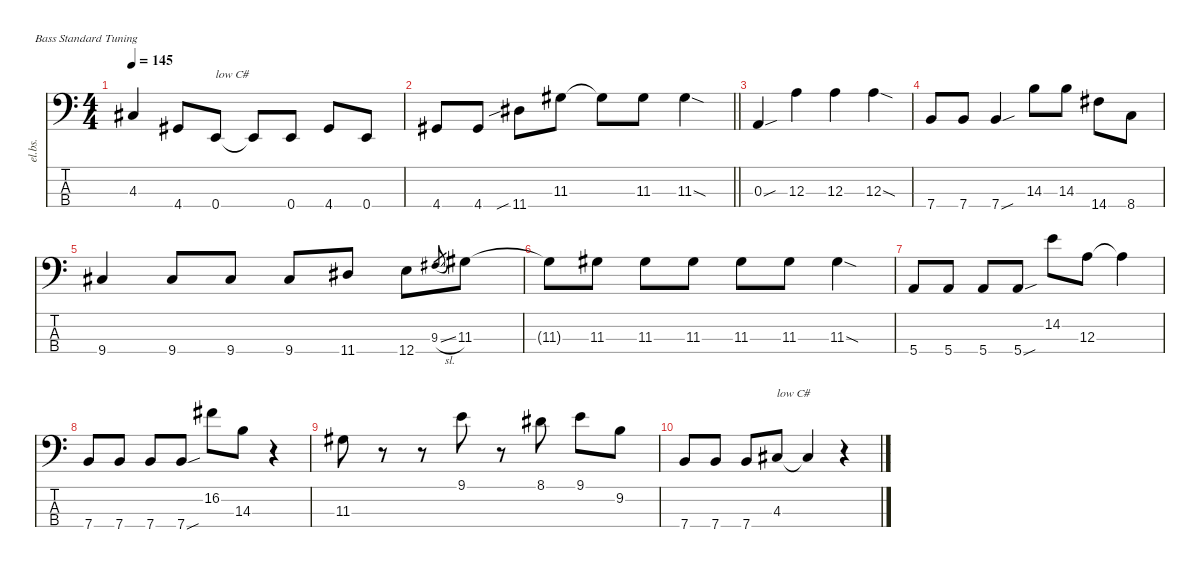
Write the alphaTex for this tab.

\defaultSystemsLayout 4
\hideDynamics
\bracketExtendMode nobrackets
\track ("Electric Bass" "el.bs.") {mute instrument electricbassfinger}
\staff {score tabs}
\tuning (G2 D2 A1 E1)
\ts (4 4)
\tempo 145
\clef f4
\ks c
4.3{acc #}.4{dy mf beam Up} 4.4{acc #}.8{beam Up} 0.4.8{txt "low C#" beam Up} 0.4{t}.8{beam Up} 0.4.8{beam Up} 4.4{acc #}.8{beam Up} 0.4.8{beam Up} |
\barLineRight lightlight
4.4{acc #}.8{beam Up} 4.4{acc #}.8{beam Up} 11.4{sib acc #}.8{beam Down} 11.3{acc #}.8{beam Down} 11.3{t acc #}.8{beam Down} 11.3{acc #}.8{beam Down} 11.3{sod acc #}.4{beam Down} |
0.3{sou}.4{beam Up} 12.3.4{beam Down} 12.3.4{beam Down} 12.3{sod}.4{beam Down} |
7.4.8{beam Up} 7.4.8{beam Up} 7.4{sou}.4{beam Up} 14.3.8{beam Down} 14.3.8{beam Down} 14.4{acc #}.8{beam Down} 8.4.8{beam Down} |
9.4{acc #}.4{beam Up} 9.4{acc #}.8{beam Up} 9.4{acc #}.8{beam Up} 9.4{acc #}.8{beam Up} 11.4{acc #}.8{beam Up} 12.4.8{beam Down} 9.3{sl acc #}.8{gr beam Up} 11.3{acc #}.8{beam Down} |
11.3{t acc #}.8{beam Down} 11.3{acc #}.8{beam Down} 11.3{acc #}.8{beam Down} 11.3{acc #}.8{beam Down} 11.3{acc #}.8{beam Down} 11.3{acc #}.8{beam Down} 11.3{sod acc #}.4{beam Down} |
5.4.8{beam Up} 5.4.8{beam Up} 5.4.8{beam Up} 5.4{sou}.8{beam Up} 14.2.8{beam Down} 12.3.8{beam Down} 12.3{t}.4{beam Down} |
7.4.8{beam Up} 7.4.8{beam Up} 7.4.8{beam Up} 7.4{sou}.8{beam Up} 16.2{acc #}.8{beam Down} 14.3.8{beam Down} r.4{beam Down} |
11.3{acc #}.8{beam Down} r.8{beam Down} r.8{beam Down} 9.1.8{beam Down} r.8{beam Down} 8.1{acc #}.8{beam Down} 9.1.8{beam Down} 9.2.8{beam Down} |
7.4.8{beam Up} 7.4.8{beam Up} 7.4.8{beam Up} 4.3{acc #}.8{txt "low C#" beam Up} 4.3{t acc #}.4{beam Up} r.4{beam Down}
